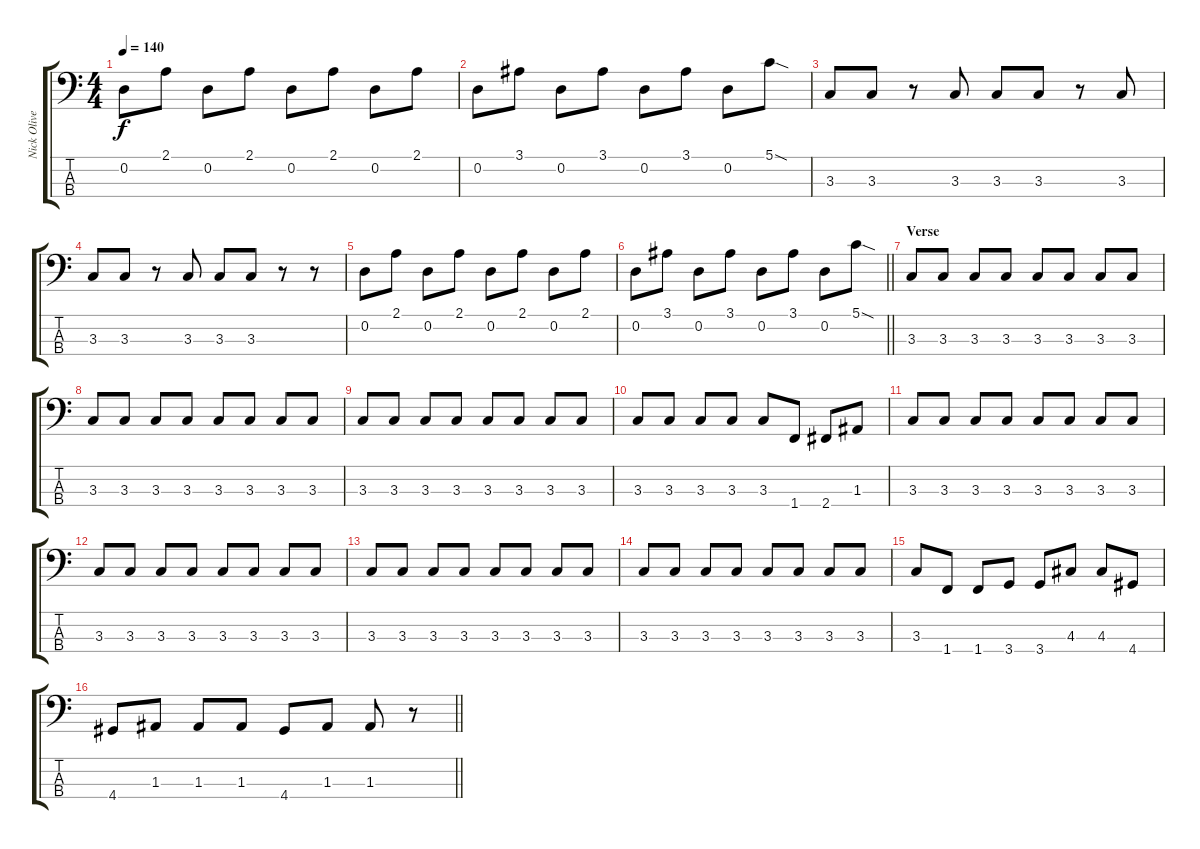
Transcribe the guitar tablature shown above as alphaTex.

\track ("Nick Oliveri - Bass Guitar" "Nick Olive") {instrument electricbassfinger}
\staff {score tabs}
\tuning (G2 D2 A1 E1) {hide}
\ts (4 4)
\tempo 140
\clef f4
\ks c
0.2.8{dy f} 2.1.8 0.2.8 2.1.8 0.2.8 2.1.8 0.2.8 2.1.8 |
0.2.8 3.1.8 0.2.8 3.1.8 0.2.8 3.1.8 0.2.8 5.1{sod}.8 |
3.3.8 3.3.8 r.8 3.3.8 3.3.8 3.3.8 r.8 3.3.8 |
3.3.8 3.3.8 r.8 3.3.8 3.3.8 3.3.8 r.8 r.8 |
0.2.8 2.1.8 0.2.8 2.1.8 0.2.8 2.1.8 0.2.8 2.1.8 |
\barLineRight lightlight
0.2.8 3.1.8 0.2.8 3.1.8 0.2.8 3.1.8 0.2.8 5.1{sod}.8 |
\section ("" "Verse")
3.3.8 3.3.8 3.3.8 3.3.8 3.3.8 3.3.8 3.3.8 3.3.8 |
3.3.8 3.3.8 3.3.8 3.3.8 3.3.8 3.3.8 3.3.8 3.3.8 |
3.3.8 3.3.8 3.3.8 3.3.8 3.3.8 3.3.8 3.3.8 3.3.8 |
3.3.8 3.3.8 3.3.8 3.3.8 3.3.8 1.4.8 2.4.8 1.3.8 |
3.3.8 3.3.8 3.3.8 3.3.8 3.3.8 3.3.8 3.3.8 3.3.8 |
3.3.8 3.3.8 3.3.8 3.3.8 3.3.8 3.3.8 3.3.8 3.3.8 |
3.3.8 3.3.8 3.3.8 3.3.8 3.3.8 3.3.8 3.3.8 3.3.8 |
3.3.8 3.3.8 3.3.8 3.3.8 3.3.8 3.3.8 3.3.8 3.3.8 |
3.3.8 1.4.8 1.4.8 3.4.8 3.4.8 4.3.8 4.3.8 4.4.8 |
\barLineRight lightlight
4.4.8 1.3.8 1.3.8 1.3.8 4.4.8 1.3.8 1.3.8 r.8
